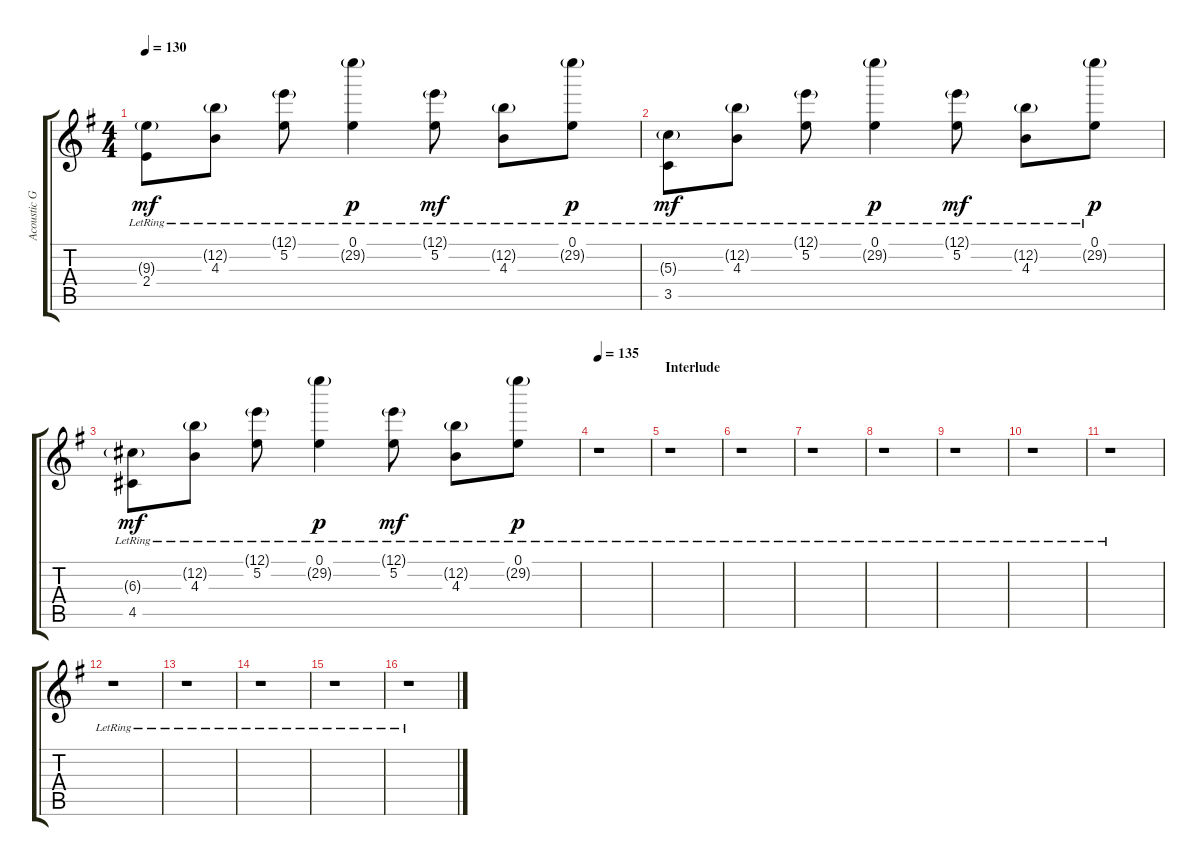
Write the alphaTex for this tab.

\track ("Acoustic Guitar (L)" "Acoustic G") {instrument acousticguitarsteel}
\staff {score tabs}
\tuning (E4 B3 G3 D3 A2 E2) {hide}
\ts (4 4)
\tempo 130
\clef g2
\ks eminor
(9.3{g lr} 2.4{lr}).8{dy mf} (12.2{g lr} 4.3{lr}).8 (12.1{g lr} 5.2{lr}).8 (0.1{lr} 29.2{g lr}).4{dy p} (12.1{g lr} 5.2{lr}).8{dy mf} (12.2{g lr} 4.3{lr}).8 (0.1{lr} 29.2{g lr}).8{dy p} |
(5.3{g lr} 3.5{lr}).8{dy mf} (12.2{g lr} 4.3{lr}).8 (12.1{g lr} 5.2{lr}).8 (0.1{lr} 29.2{g lr}).4{dy p} (12.1{g lr} 5.2{lr}).8{dy mf} (12.2{g lr} 4.3{lr}).8 (0.1{lr} 29.2{g lr}).8{dy p} |
(6.3{g lr} 4.5{lr}).8{dy mf} (12.2{g lr} 4.3{lr}).8 (12.1{g lr} 5.2{lr}).8 (0.1{lr} 29.2{g lr}).4{dy p} (12.1{g lr} 5.2{lr}).8{dy mf} (12.2{g lr} 4.3{lr}).8 (0.1{lr} 29.2{g lr}).8{dy p} |
\tempo 135
r.1 |
\section ("" "Interlude")
r.1 |
r.1 |
r.1 |
r.1 |
r.1 |
r.1 |
r.1 |
r.1 |
r.1 |
r.1 |
r.1 |
r.1
